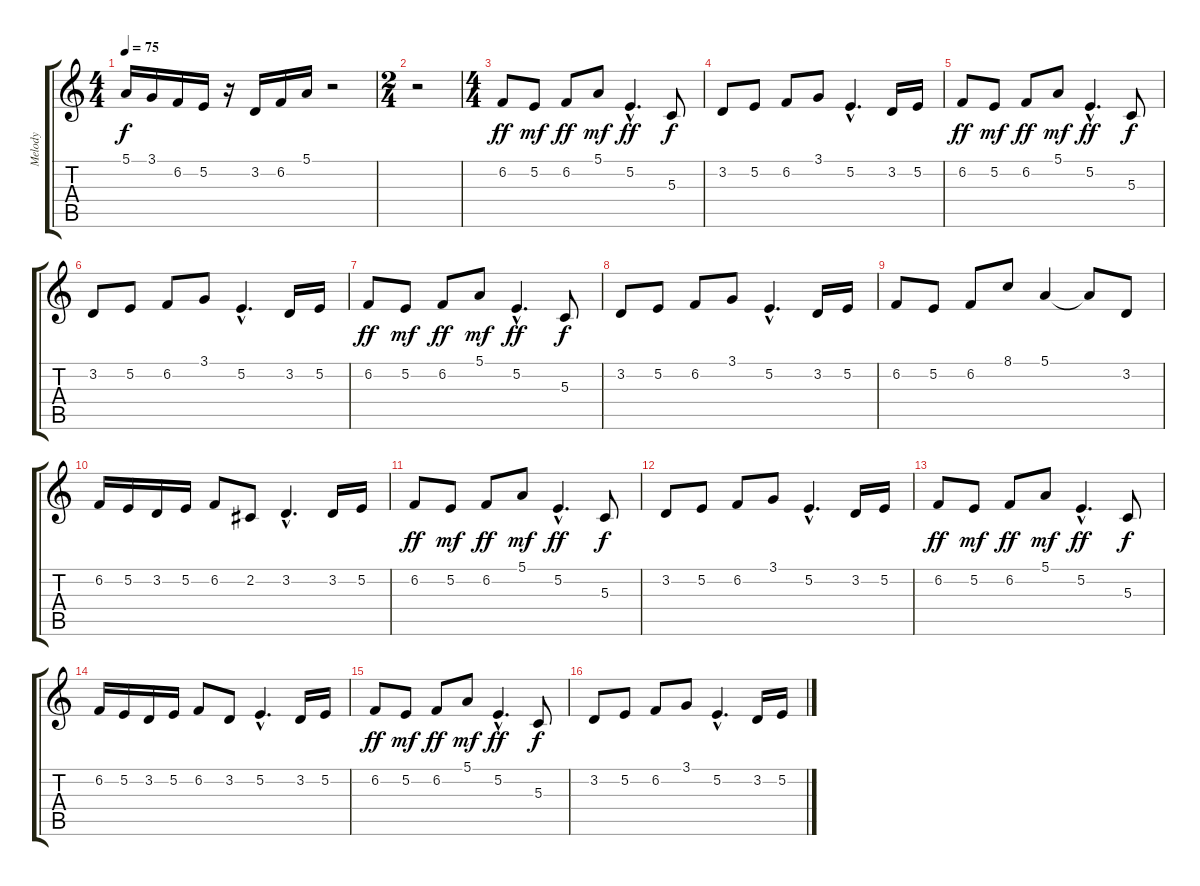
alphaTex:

\track ("Melody" "Melody") {instrument acousticgrandpiano}
\staff {score tabs}
\tuning (E4 B3 G3 D3 A2 E2) {hide}
\ts (4 4)
\tempo 75
\clef g2
\ks c
5.1.16{dy f} 3.1.16 6.2.16 5.2.16 r.16 3.2.16 6.2.16 5.1.16 r.2 |
\ts (2 4)
r.2 |
\ts (4 4)
6.2.8{dy ff} 5.2.8{dy mf} 6.2.8{dy ff} 5.1.8{dy mf} 5.2{hac}.4{d dy ff} 5.3.8{dy f} |
3.2.8 5.2.8 6.2.8 3.1.8 5.2{hac}.4{d} 3.2.16 5.2.16 |
6.2.8{dy ff} 5.2.8{dy mf} 6.2.8{dy ff} 5.1.8{dy mf} 5.2{hac}.4{d dy ff} 5.3.8{dy f} |
3.2.8 5.2.8 6.2.8 3.1.8 5.2{hac}.4{d} 3.2.16 5.2.16 |
6.2.8{dy ff} 5.2.8{dy mf} 6.2.8{dy ff} 5.1.8{dy mf} 5.2{hac}.4{d dy ff} 5.3.8{dy f} |
3.2.8 5.2.8 6.2.8 3.1.8 5.2{hac}.4{d} 3.2.16 5.2.16 |
6.2.8 5.2.8 6.2.8 8.1.8 5.1.4 5.1{t}.8 3.2.8 |
6.2.16 5.2.16 3.2.16 5.2.16 6.2.8 2.2.8 3.2{hac}.4{d} 3.2.16 5.2.16 |
6.2.8{dy ff} 5.2.8{dy mf} 6.2.8{dy ff} 5.1.8{dy mf} 5.2{hac}.4{d dy ff} 5.3.8{dy f} |
3.2.8 5.2.8 6.2.8 3.1.8 5.2{hac}.4{d} 3.2.16 5.2.16 |
6.2.8{dy ff} 5.2.8{dy mf} 6.2.8{dy ff} 5.1.8{dy mf} 5.2{hac}.4{d dy ff} 5.3.8{dy f} |
6.2.16 5.2.16 3.2.16 5.2.16 6.2.8 3.2.8 5.2{hac}.4{d} 3.2.16 5.2.16 |
6.2.8{dy ff} 5.2.8{dy mf} 6.2.8{dy ff} 5.1.8{dy mf} 5.2{hac}.4{d dy ff} 5.3.8{dy f} |
3.2.8 5.2.8 6.2.8 3.1.8 5.2{hac}.4{d} 3.2.16 5.2.16
